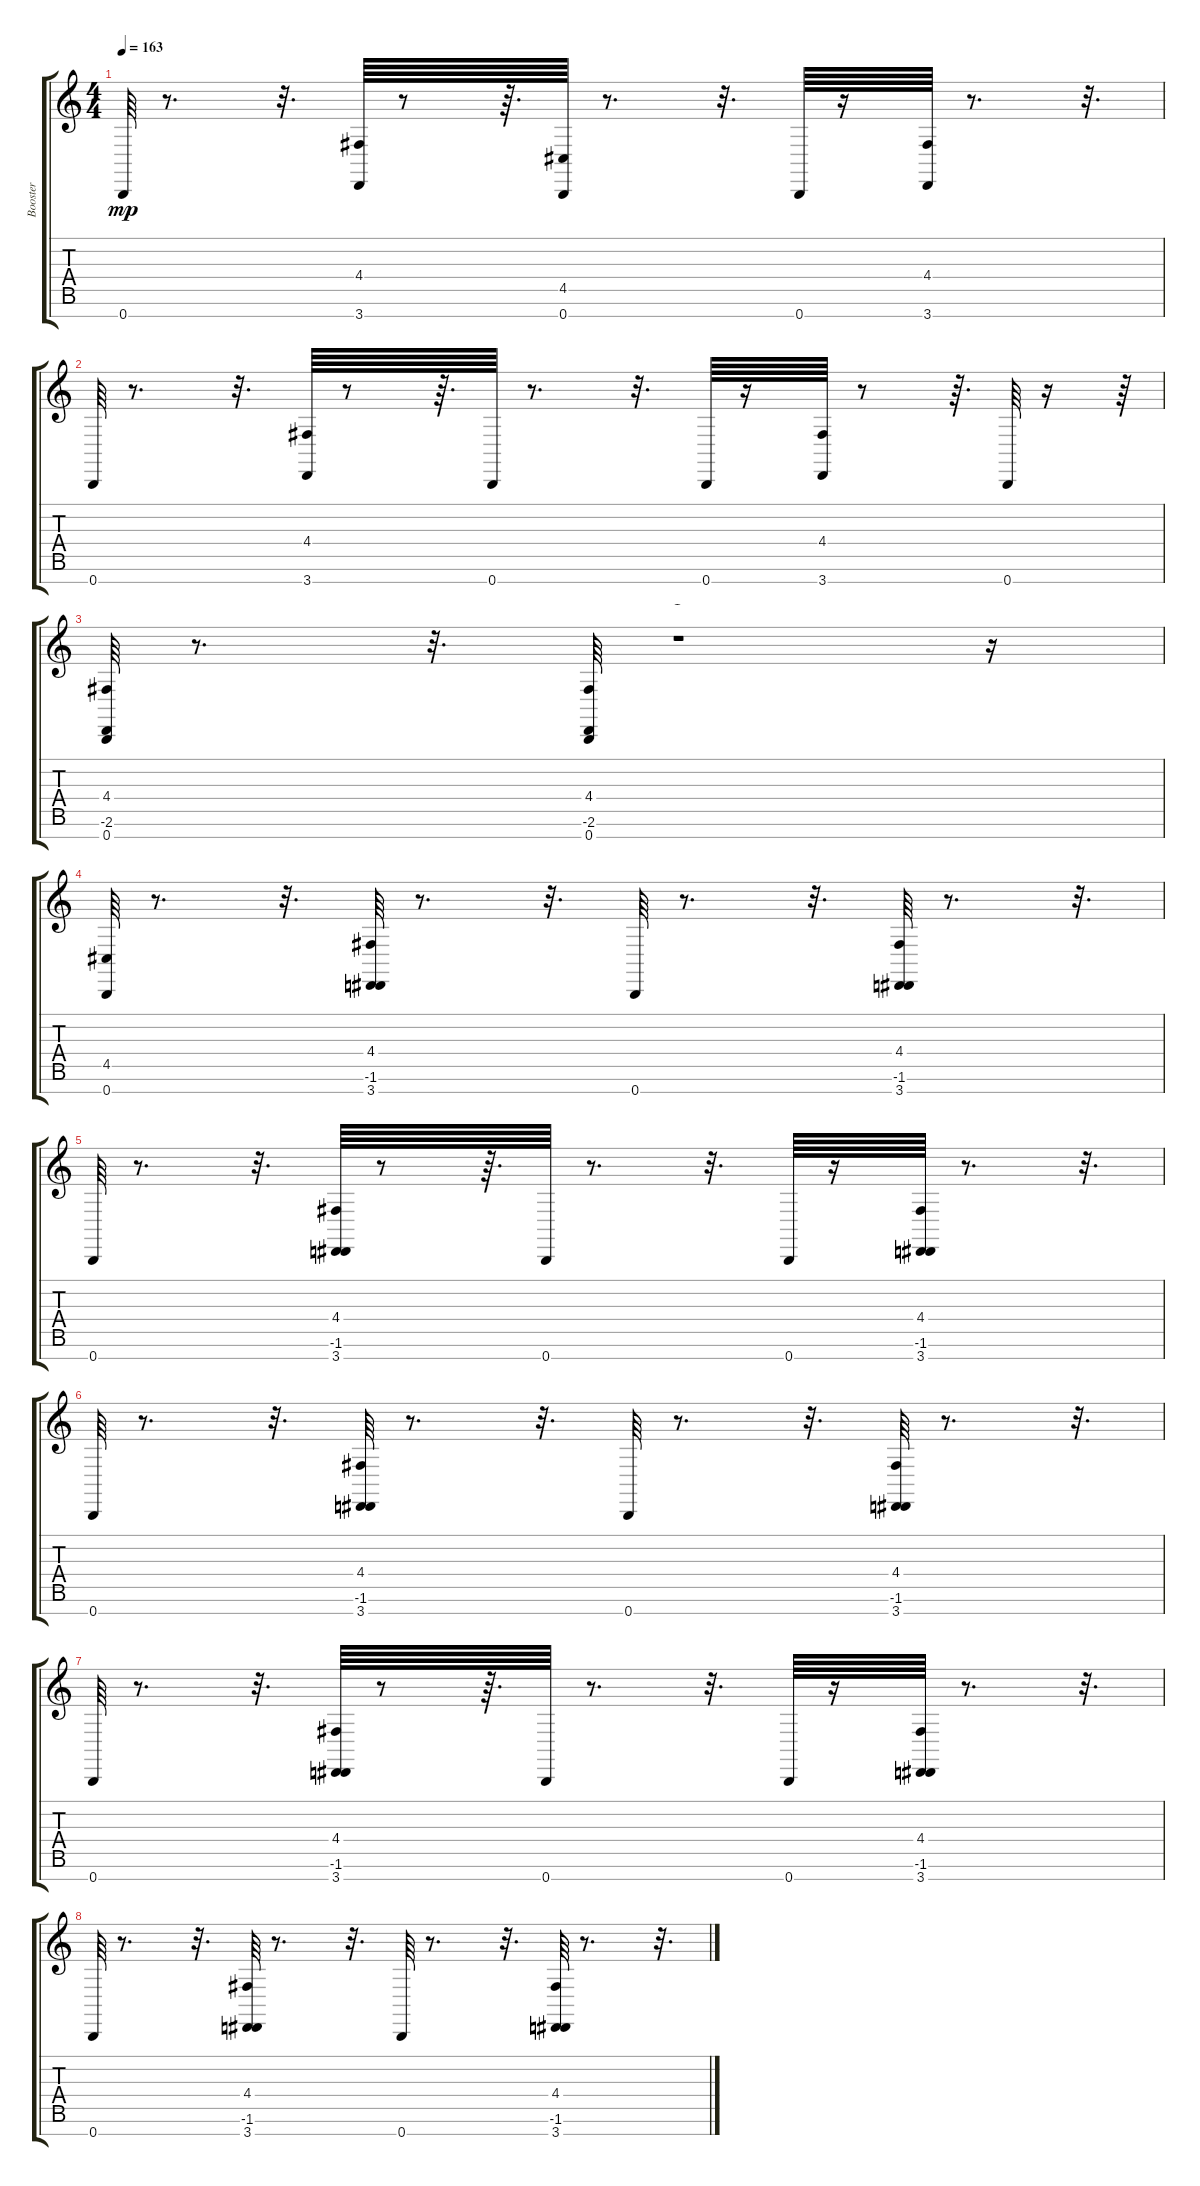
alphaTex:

\track ("Booster" "Booster") {instrument acousticgrandpiano}
\staff {score tabs}
\tuning (E4 B3 G3 D3 A2 E2 B1) {hide}
\ts (4 4)
\tempo 163
\clef g2
\ks c
0.7.64{dy mp} r.8{d} r.32{d} (4.4 3.7).64 r.8 r.64{d} (4.5 0.7).64 r.8{d} r.32{d} 0.7.64 r.16 (4.4 3.7).64 r.8{d} r.32{d} |
0.7.64 r.8{d} r.32{d} (4.4 3.7).64 r.8 r.64{d} 0.7.64 r.8{d} r.32{d} 0.7.64 r.16 (4.4 3.7).64 r.8 r.64{d} 0.7.64 r.16 r.64 |
(4.4 -2.6 0.7).64 r.8{d} r.32{d} (4.4 -2.6 0.7).64 r.1{tu (3 2)} r.16 |
(4.5 0.7).64 r.8{d} r.32{d} (4.4 -1.6 3.7).64 r.8{d} r.32{d} 0.7.64 r.8{d} r.32{d} (4.4 -1.6 3.7).64 r.8{d} r.32{d} |
0.7.64 r.8{d} r.32{d} (4.4 -1.6 3.7).64 r.8 r.64{d} 0.7.64 r.8{d} r.32{d} 0.7.64 r.16 (4.4 -1.6 3.7).64 r.8{d} r.32{d} |
0.7.64 r.8{d} r.32{d} (4.4 -1.6 3.7).64 r.8{d} r.32{d} 0.7.64 r.8{d} r.32{d} (4.4 -1.6 3.7).64 r.8{d} r.32{d} |
0.7.64 r.8{d} r.32{d} (4.4 -1.6 3.7).64 r.8 r.64{d} 0.7.64 r.8{d} r.32{d} 0.7.64 r.16 (4.4 -1.6 3.7).64 r.8{d} r.32{d} |
0.7.64 r.8{d} r.32{d} (4.4 -1.6 3.7).64 r.8{d} r.32{d} 0.7.64 r.8{d} r.32{d} (4.4 -1.6 3.7).64 r.8{d} r.32{d}
